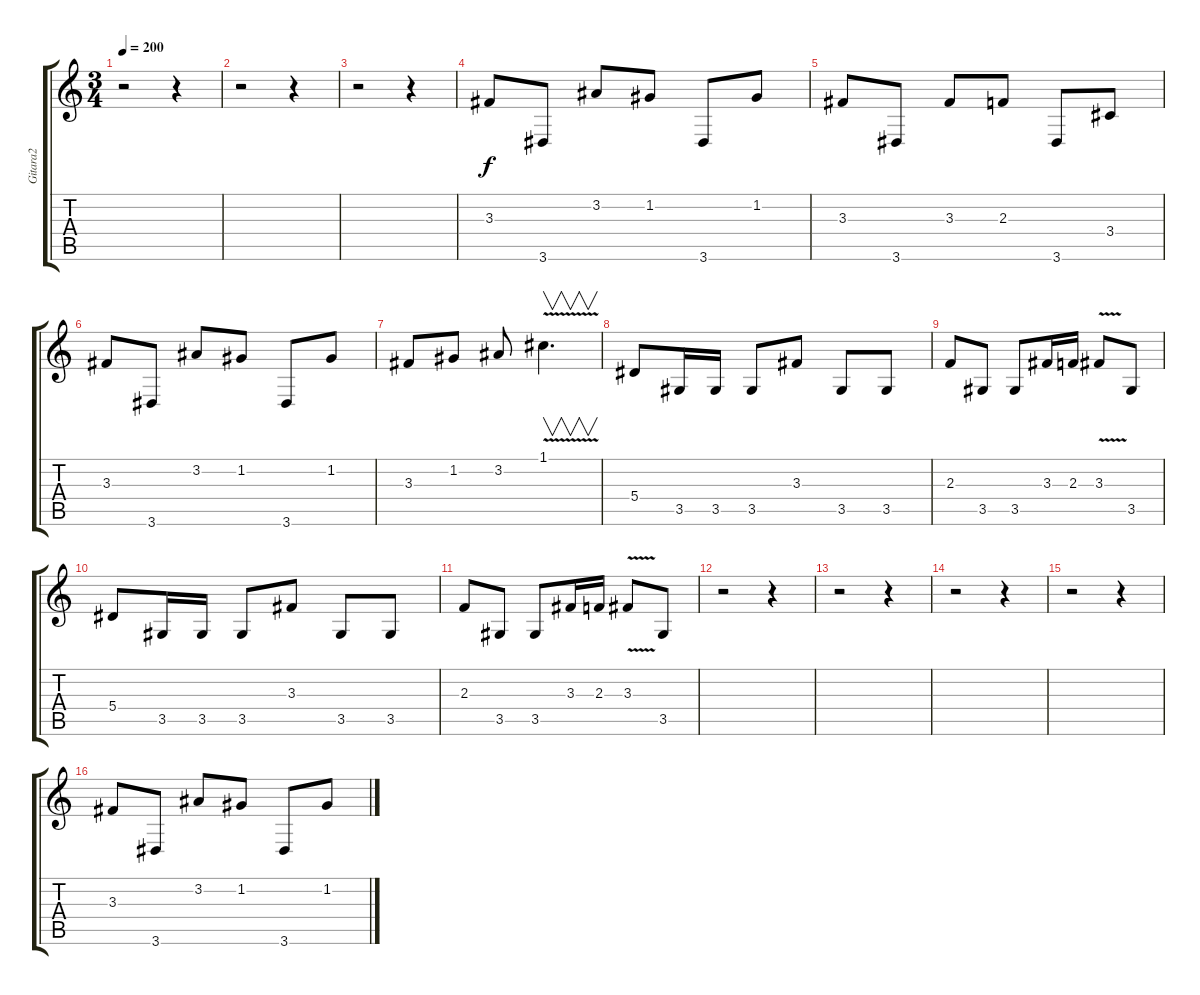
\track ("Gitara2" "Gitara2") {instrument distortionguitar}
\staff {score tabs}
\tuning (C4 G3 Eb3 Bb2 F2 C2) {hide}
\ts (3 4)
\tempo 200
\clef g2
\ks c
r.2{dy f} r.4 |
r.2 r.4 |
r.2 r.4 |
3.3.8 3.6.8 3.2.8 1.2.8 3.6.8 1.2.8 |
3.3.8 3.6.8 3.3.8 2.3.8 3.6.8 3.4.8 |
3.3.8 3.6.8 3.2.8 1.2.8 3.6.8 1.2.8 |
3.3.8 1.2.8 3.2.8 1.1{v}.4{v d} |
5.4.8 3.5.16 3.5.16 3.5.8 3.3.8 3.5.8 3.5.8 |
2.3.8 3.5.8 3.5.8 3.3.16 2.3.16 3.3{v}.8 3.5.8 |
5.4.8 3.5.16 3.5.16 3.5.8 3.3.8 3.5.8 3.5.8 |
2.3.8 3.5.8 3.5.8 3.3.16 2.3.16 3.3{v}.8 3.5.8 |
r.2 r.4 |
r.2 r.4 |
r.2 r.4 |
r.2 r.4 |
3.3.8 3.6.8 3.2.8 1.2.8 3.6.8 1.2.8
